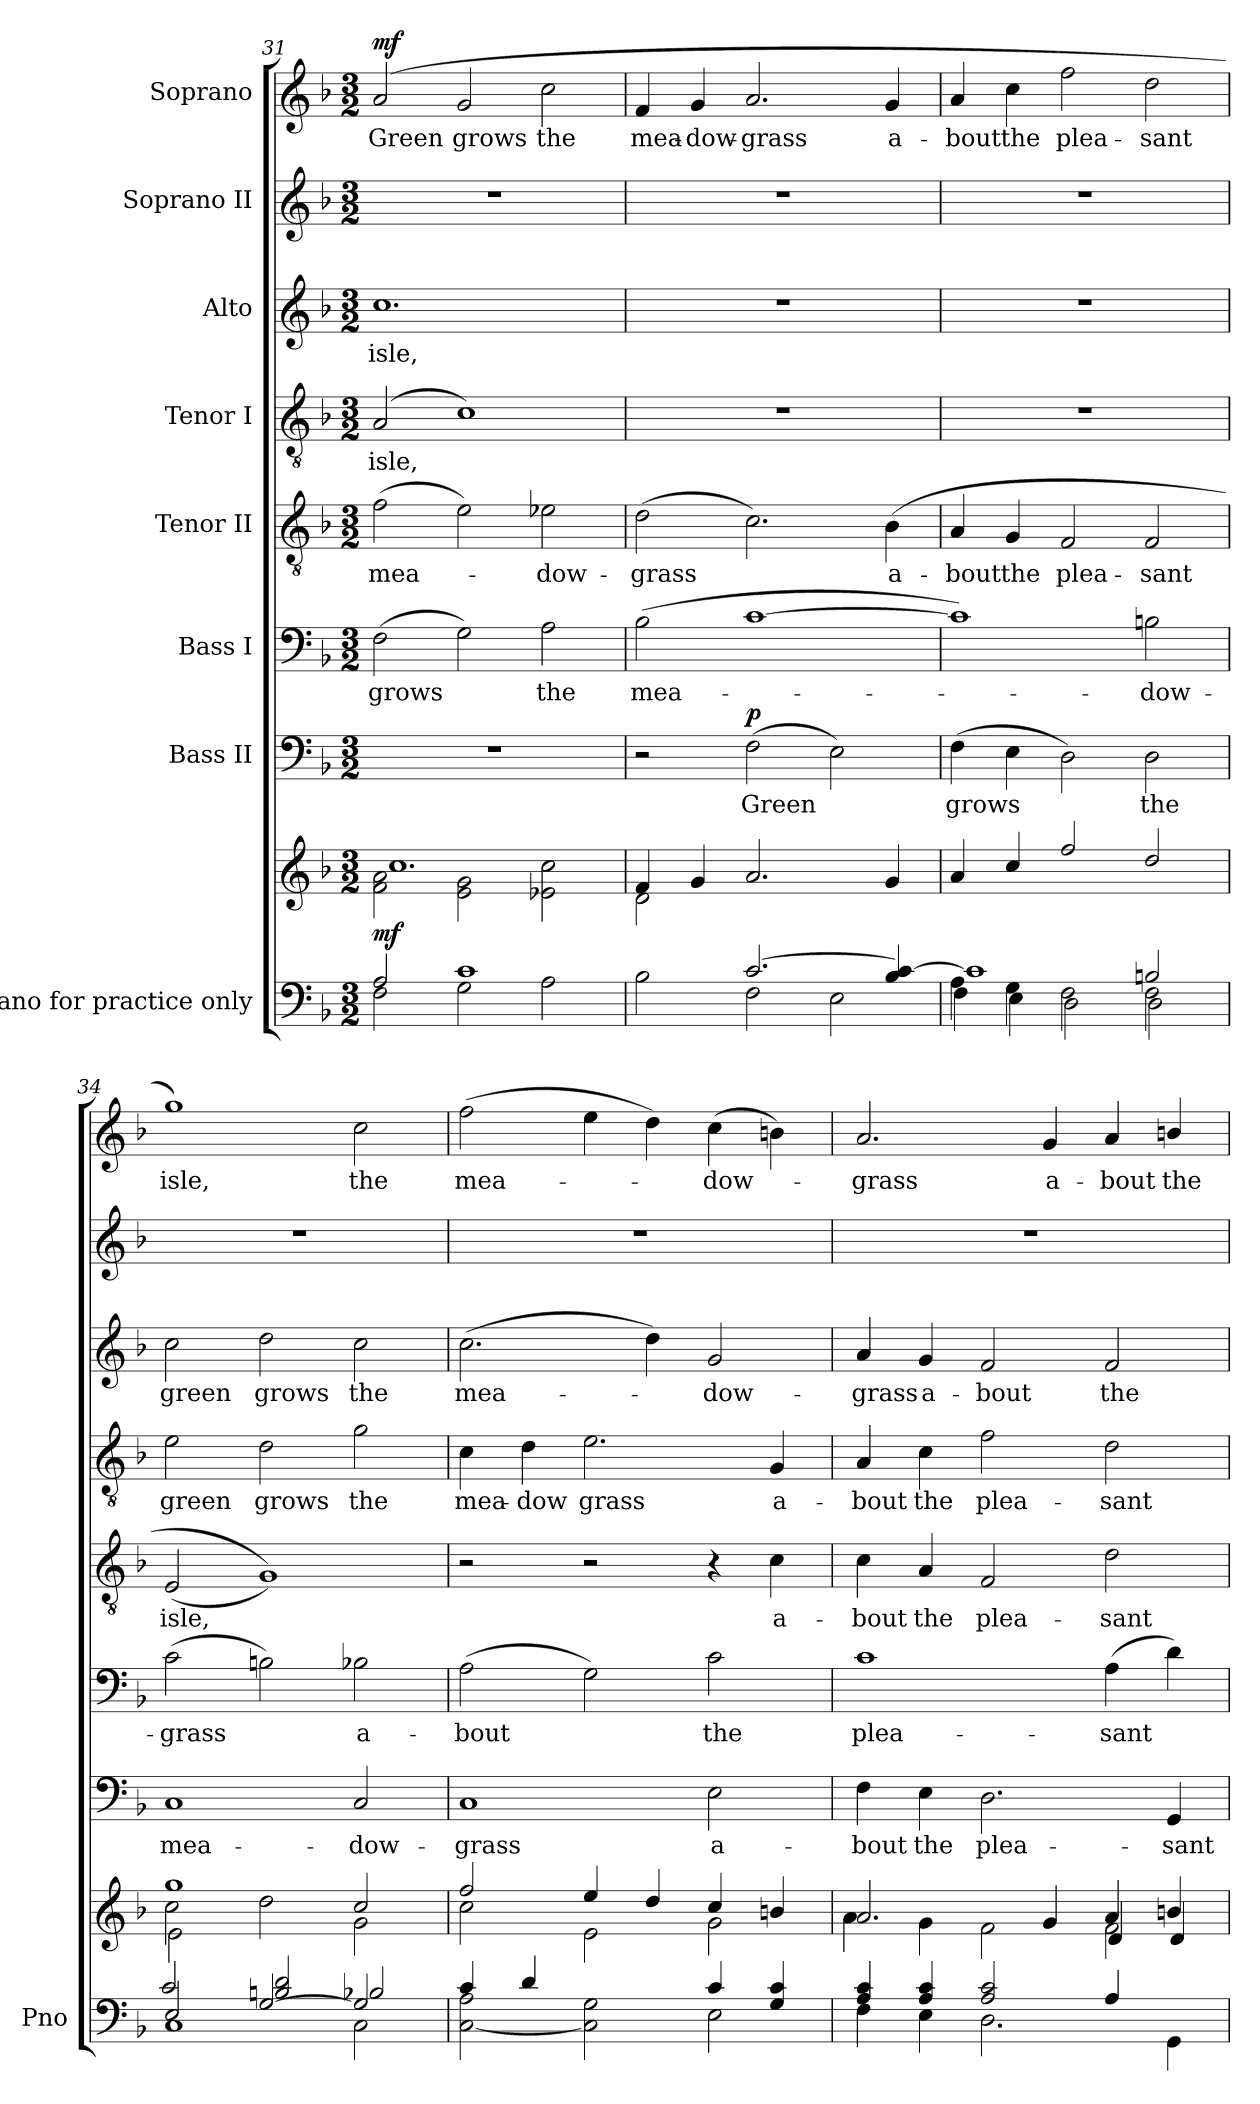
**kern	**kern	**dynam	**kern	**text	**dynam	**kern	**text	**kern	**text	**kern	**text	**kern	**text	**kern	**kern	**text	**dynam
*part8	*part8	*part8	*part7	*part7	*part7	*part6	*part6	*part5	*part5	*part4	*part4	*part3	*part3	*part2	*part1	*part1	*part1
*staff9	*staff8	*staff8/9	*staff7	*staff7	*staff7	*staff6	*staff6	*staff5	*staff5	*staff4	*staff4	*staff3	*staff3	*staff2	*staff1	*staff1	*staff1
*I"Piano for practice only	*	*	*I"Bass II	*	*	*I"Bass I	*	*I"Tenor II	*	*I"Tenor I	*	*I"Alto	*	*I"Soprano II	*I"Soprano	*	*
*I'Pno	*	*	*	*	*	*	*	*	*	*	*	*	*	*	*	*	*
*clefF4	*clefG2	*	*clefF4	*	*	*clefF4	*	*clefGv2	*	*clefGv2	*	*clefG2	*	*clefG2	*clefG2	*	*
*k[b-]	*k[b-]	*	*k[b-]	*	*	*k[b-]	*	*k[b-]	*	*k[b-]	*	*k[b-]	*	*k[b-]	*k[b-]	*	*
*M3/2	*M3/2	*	*M3/2	*	*	*M3/2	*	*M3/2	*	*M3/2	*	*M3/2	*	*M3/2	*M3/2	*	*
=31	=31	=31	=31	=31	=31	=31	=31	=31	=31	=31	=31	=31	=31	=31	=31	=31	=31
*^	*^	*	*	*	*	*	*	*	*	*	*	*	*	*	*	*	*
!	!	!	!	!LO:DY:b	!	!	!	!	!	!	!	!	!	!	!	!	!	!	!LO:DY:a
2A/	2F\	2f\ 2a\	1.cc	mf	1.r	.	.	(2F\	grows	(2f\	mea-	(<2A/	isle,	1.cc	isle,	1.r	(2a/	Green	mf
1c	2G\	2e\ 2g\	.	.	.	.	.	2G\)	.	2e\)	.	1c)	.	.	.	.	2g/	grows	.
.	2A\	2e-X\ 2cc\	.	.	.	.	.	2A\	the	2e-X\	-dow-	.	.	.	.	.	2cc\	the	.
=32	=32	=32	=32	=32	=32	=32	=32	=32	=32	=32	=32	=32	=32	=32	=32	=32	=32	=32	=32
2B-\	2ryy	4f/	2d\	.	2r	.	.	(2B-\	mea-	(2d\	-grass	1.r	.	1.r	.	1.r	4f/	mea-	.
.	.	4g/	.	.	.	.	.	.	.	.	.	.	.	.	.	.	4g/	-dow-	.
!	!	!	!	!	!	!	!LO:DY:a	!	!	!	!	!	!	!	!	!	!	!	!
[2.c/	2F\	2.a/	1ryy	.	(2F\	Green	p	[1c	.	2.c\)	.	.	.	.	.	.	2.a/	-grass	.
.	2E\	.	.	.	2E\)	.	.	.	.	.	.	.	.	.	.	.	.	.	.
4B-/ 4c/_	.	4g/	.	.	.	.	.	.	.	(4B-\	a-	.	.	.	.	.	4g/	a-	.
*	*	*v	*v	*	*	*	*	*	*	*	*	*	*	*	*	*	*	*	*
=33	=33	=33	=33	=33	=33	=33	=33	=33	=33	=33	=33	=33	=33	=33	=33	=33	=33	=33
*	*^	*	*	*	*	*	*	*	*	*	*	*	*	*	*	*	*	*
4A\	1c]	4F\	4a/	.	(4F\	grows	.	1c])	.	4A/	-bout	1.r	.	1.r	.	1.r	4a/	-bout	.
4G\	.	4E\	4cc/	.	4E\	.	.	.	.	4G/	the	.	.	.	.	.	4cc\	the	.
2F\	.	2D\	2ff/	.	2D\)	.	.	.	.	2F/	plea-	.	.	.	.	.	2ff\	plea-	.
2F\	2Bn/	2D\	2dd/	.	2D\	the	.	2Bn\	-dow-	2F/	-sant	.	.	.	.	.	2dd\	-sant	.
=34	=34	=34	=34	=34	=34	=34	=34	=34	=34	=34	=34	=34	=34	=34	=34	=34	=34	=34	=34
*	*	*	*^	*	*	*	*	*	*	*	*	*	*	*	*	*	*	*	*
*	*	*	*	*^	*	*	*	*	*	*	*	*	*	*	*	*	*	*	*	*
2E/	2c/	1C	1gg	2cc\	2e\	.	1C	mea-	.	(2c\	-grass	(2E/	isle,	2e\	green	2cc\	green	1.r	1gg)	isle,	.
[<2G/	2Bn/ 2d/	.	.	2dd\	2ryy	.	.	.	.	2Bn\)	.	1G))	.	2d\	grows	2dd\	grows	.	.	.	.
2G/]	2B-X/	2C\	2cc/	2ryy	2g\	.	2C/	-dow-	.	2B-X\	a-	.	.	2g\	the	2cc\	the	.	2cc\	the	.
*	*v	*v	*	*	*	*	*	*	*	*	*	*	*	*	*	*	*	*	*	*	*
*	*	*	*v	*v	*	*	*	*	*	*	*	*	*	*	*	*	*	*	*	*
=35	=35	=35	=35	=35	=35	=35	=35	=35	=35	=35	=35	=35	=35	=35	=35	=35	=35	=35	=35
4c/	[2C\ 2A\	2ff/	2cc\	.	1C	-grass	.	(2A\	-bout	2r	.	4c\	mea-	(2.cc\	mea-	1.r	(2ff\	mea-	.
4d/	.	.	.	.	.	.	.	.	.	.	.	4d\	-dow	.	.	.	.	.	.
2ryy	2C\] 2G\	4ee/	2e\	.	.	.	.	2G\)	.	2r	.	2.e\	grass	.	.	.	4ee\	.	.
.	.	4dd/	.	.	.	.	.	.	.	.	.	.	.	4dd\)	.	.	4dd\)	.	.
4c/	2E\	4cc/	2g\	.	2E\	a-	.	2c\	the	4r	.	.	.	2g/	-dow-	.	(4cc\	-dow-	.
4G/ 4c/	.	4bn/	.	.	.	.	.	.	.	4c\	a-	4G/	a-	.	.	.	4bn\)	.	.
=36	=36	=36	=36	=36	=36	=36	=36	=36	=36	=36	=36	=36	=36	=36	=36	=36	=36	=36	=36
*	*^	*	*^	*	*	*	*	*	*	*	*	*	*	*	*	*	*	*	*
4A/ 4c/	4F\	2ryy	2.a/	4a\	2ryy	.	4F\	-bout	.	1c	plea-	4c\	-bout	4A/	-bout	4a/	-grass	1.r	2.a/	-grass	.
4A/ 4c/	4E\	.	.	4g\	.	.	4E\	the	.	.	.	4A/	the	4c\	the	4g/	a-	.	.	.	.
2A/ 2c/	1ryy	2.D\	.	2ryy	2f\	.	2.D\	plea-	.	.	.	2F/	plea-	2f\	plea-	2f/	-bout	.	.	.	.
.	.	.	4g/	.	.	.	.	.	.	.	.	.	.	.	.	.	.	.	4g/	a-	.
4A/	.	.	4a/	2f\	4d/	.	.	.	.	(4A\	-sant	2d\	-sant	2d\	-sant	2f/	the	.	4a/	-bout	.
4GG\	.	4ryy	4bn/	.	4d/	.	4GG/	-sant	.	4d\)	.	.	.	.	.	.	.	.	4bn/	the	.
*v	*v	*v	*	*	*	*	*	*	*	*	*	*	*	*	*	*	*	*	*	*	*
*	*v	*v	*v	*	*	*	*	*	*	*	*	*	*	*	*	*	*	*	*
=	=	=	=	=	=	=	=	=	=	=	=	=	=	=	=	=	=
*-	*-	*-	*-	*-	*-	*-	*-	*-	*-	*-	*-	*-	*-	*-	*-	*-	*-
